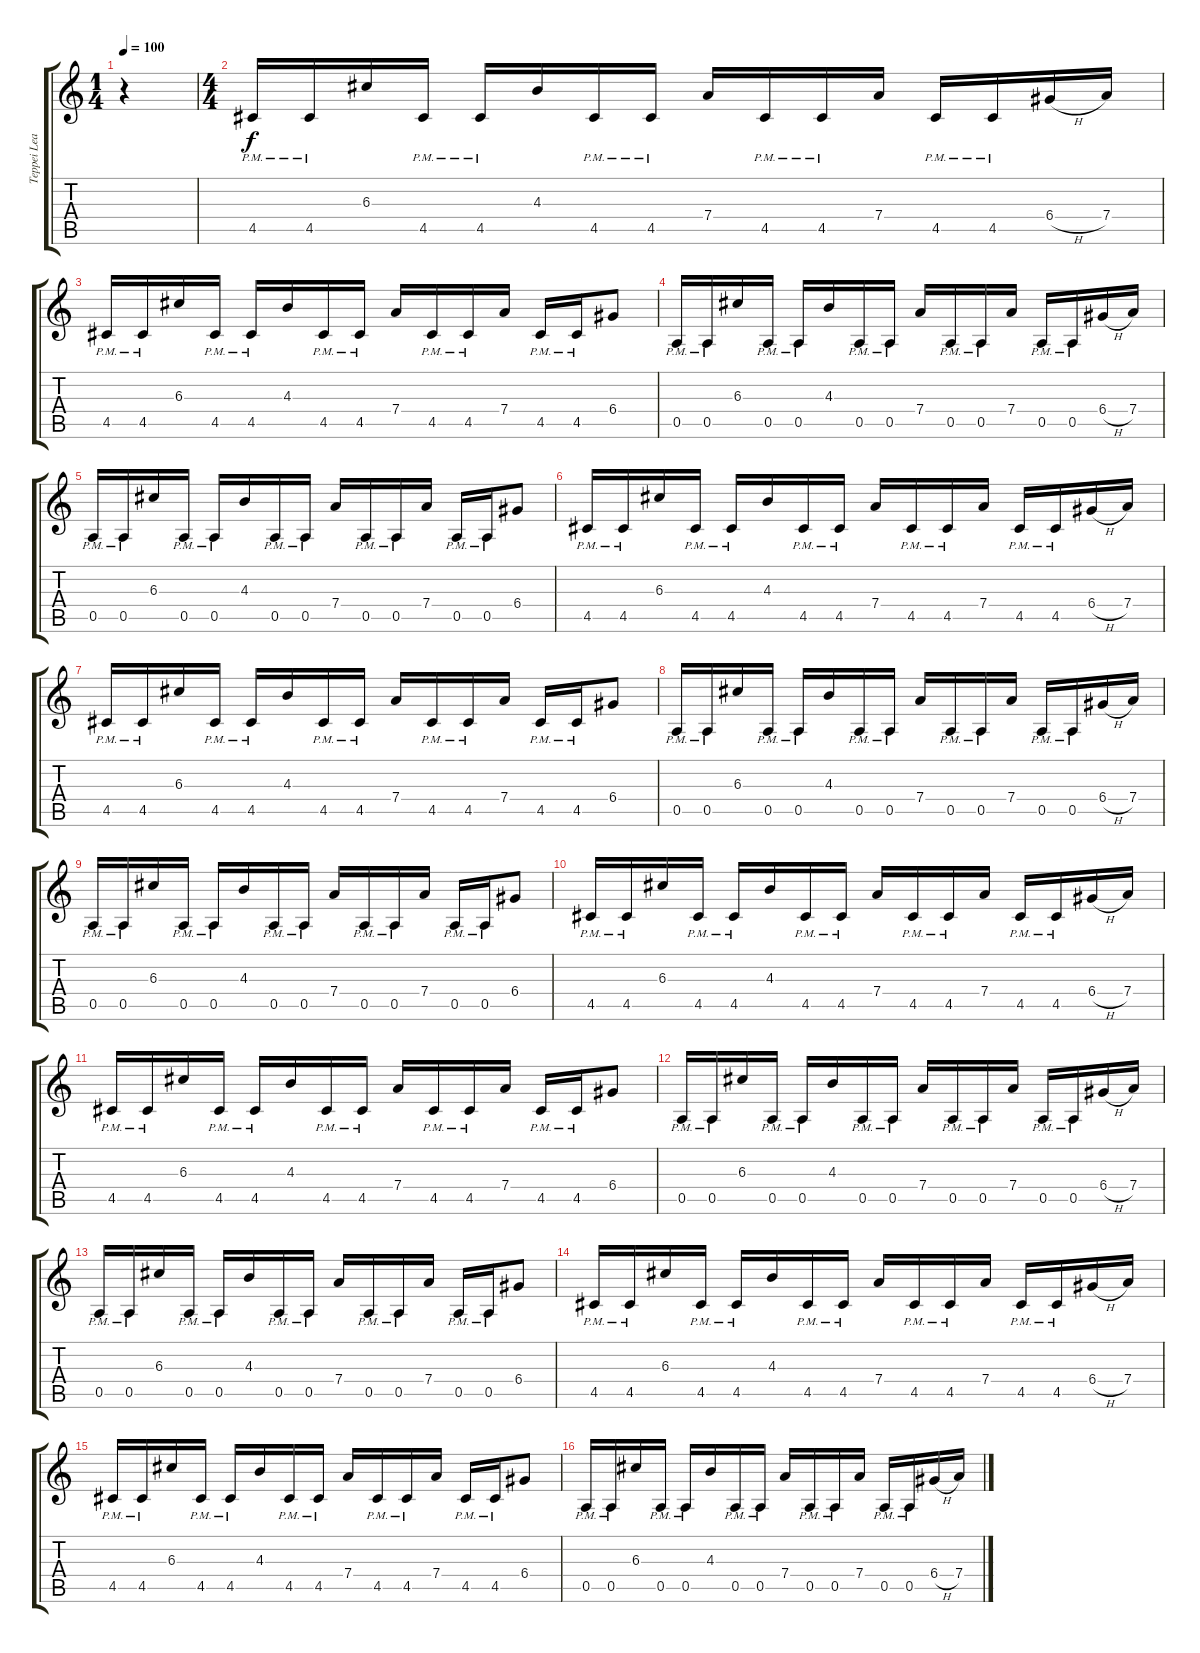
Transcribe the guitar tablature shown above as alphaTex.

\track ("Teppei Lead Guitar" "Teppei Lea") {instrument distortionguitar}
\staff {score tabs}
\tuning (E4 B3 G3 D3 A2 E2) {hide}
\ts (1 4)
\tempo 100
\clef g2
\ks c
r.4{dy f instrument distortionguitar} |
\ts (4 4)
4.5{pm}.16 4.5{pm}.16 6.3.16 4.5{pm}.16 4.5{pm}.16 4.3.16 4.5{pm}.16 4.5{pm}.16 7.4.16 4.5{pm}.16 4.5{pm}.16 7.4.16 4.5{pm}.16 4.5{pm}.16 6.4{h}.16 7.4.16 |
4.5{pm}.16 4.5{pm}.16 6.3.16 4.5{pm}.16 4.5{pm}.16 4.3.16 4.5{pm}.16 4.5{pm}.16 7.4.16 4.5{pm}.16 4.5{pm}.16 7.4.16 4.5{pm}.16 4.5{pm}.16 6.4.8 |
0.5{pm}.16 0.5{pm}.16 6.3.16 0.5{pm}.16 0.5{pm}.16 4.3.16 0.5{pm}.16 0.5{pm}.16 7.4.16 0.5{pm}.16 0.5{pm}.16 7.4.16 0.5{pm}.16 0.5{pm}.16 6.4{h}.16 7.4.16 |
0.5{pm}.16 0.5{pm}.16 6.3.16 0.5{pm}.16 0.5{pm}.16 4.3.16 0.5{pm}.16 0.5{pm}.16 7.4.16 0.5{pm}.16 0.5{pm}.16 7.4.16 0.5{pm}.16 0.5{pm}.16 6.4.8 |
4.5{pm}.16 4.5{pm}.16 6.3.16 4.5{pm}.16 4.5{pm}.16 4.3.16 4.5{pm}.16 4.5{pm}.16 7.4.16 4.5{pm}.16 4.5{pm}.16 7.4.16 4.5{pm}.16 4.5{pm}.16 6.4{h}.16 7.4.16 |
4.5{pm}.16 4.5{pm}.16 6.3.16 4.5{pm}.16 4.5{pm}.16 4.3.16 4.5{pm}.16 4.5{pm}.16 7.4.16 4.5{pm}.16 4.5{pm}.16 7.4.16 4.5{pm}.16 4.5{pm}.16 6.4.8 |
0.5{pm}.16 0.5{pm}.16 6.3.16 0.5{pm}.16 0.5{pm}.16 4.3.16 0.5{pm}.16 0.5{pm}.16 7.4.16 0.5{pm}.16 0.5{pm}.16 7.4.16 0.5{pm}.16 0.5{pm}.16 6.4{h}.16 7.4.16 |
0.5{pm}.16 0.5{pm}.16 6.3.16 0.5{pm}.16 0.5{pm}.16 4.3.16 0.5{pm}.16 0.5{pm}.16 7.4.16 0.5{pm}.16 0.5{pm}.16 7.4.16 0.5{pm}.16 0.5{pm}.16 6.4.8 |
4.5{pm}.16 4.5{pm}.16 6.3.16 4.5{pm}.16 4.5{pm}.16 4.3.16 4.5{pm}.16 4.5{pm}.16 7.4.16 4.5{pm}.16 4.5{pm}.16 7.4.16 4.5{pm}.16 4.5{pm}.16 6.4{h}.16 7.4.16 |
4.5{pm}.16 4.5{pm}.16 6.3.16 4.5{pm}.16 4.5{pm}.16 4.3.16 4.5{pm}.16 4.5{pm}.16 7.4.16 4.5{pm}.16 4.5{pm}.16 7.4.16 4.5{pm}.16 4.5{pm}.16 6.4.8 |
0.5{pm}.16 0.5{pm}.16 6.3.16 0.5{pm}.16 0.5{pm}.16 4.3.16 0.5{pm}.16 0.5{pm}.16 7.4.16 0.5{pm}.16 0.5{pm}.16 7.4.16 0.5{pm}.16 0.5{pm}.16 6.4{h}.16 7.4.16 |
0.5{pm}.16 0.5{pm}.16 6.3.16 0.5{pm}.16 0.5{pm}.16 4.3.16 0.5{pm}.16 0.5{pm}.16 7.4.16 0.5{pm}.16 0.5{pm}.16 7.4.16 0.5{pm}.16 0.5{pm}.16 6.4.8 |
4.5{pm}.16 4.5{pm}.16 6.3.16 4.5{pm}.16 4.5{pm}.16 4.3.16 4.5{pm}.16 4.5{pm}.16 7.4.16 4.5{pm}.16 4.5{pm}.16 7.4.16 4.5{pm}.16 4.5{pm}.16 6.4{h}.16 7.4.16 |
4.5{pm}.16 4.5{pm}.16 6.3.16 4.5{pm}.16 4.5{pm}.16 4.3.16 4.5{pm}.16 4.5{pm}.16 7.4.16 4.5{pm}.16 4.5{pm}.16 7.4.16 4.5{pm}.16 4.5{pm}.16 6.4.8 |
0.5{pm}.16 0.5{pm}.16 6.3.16 0.5{pm}.16 0.5{pm}.16 4.3.16 0.5{pm}.16 0.5{pm}.16 7.4.16 0.5{pm}.16 0.5{pm}.16 7.4.16 0.5{pm}.16 0.5{pm}.16 6.4{h}.16 7.4.16
